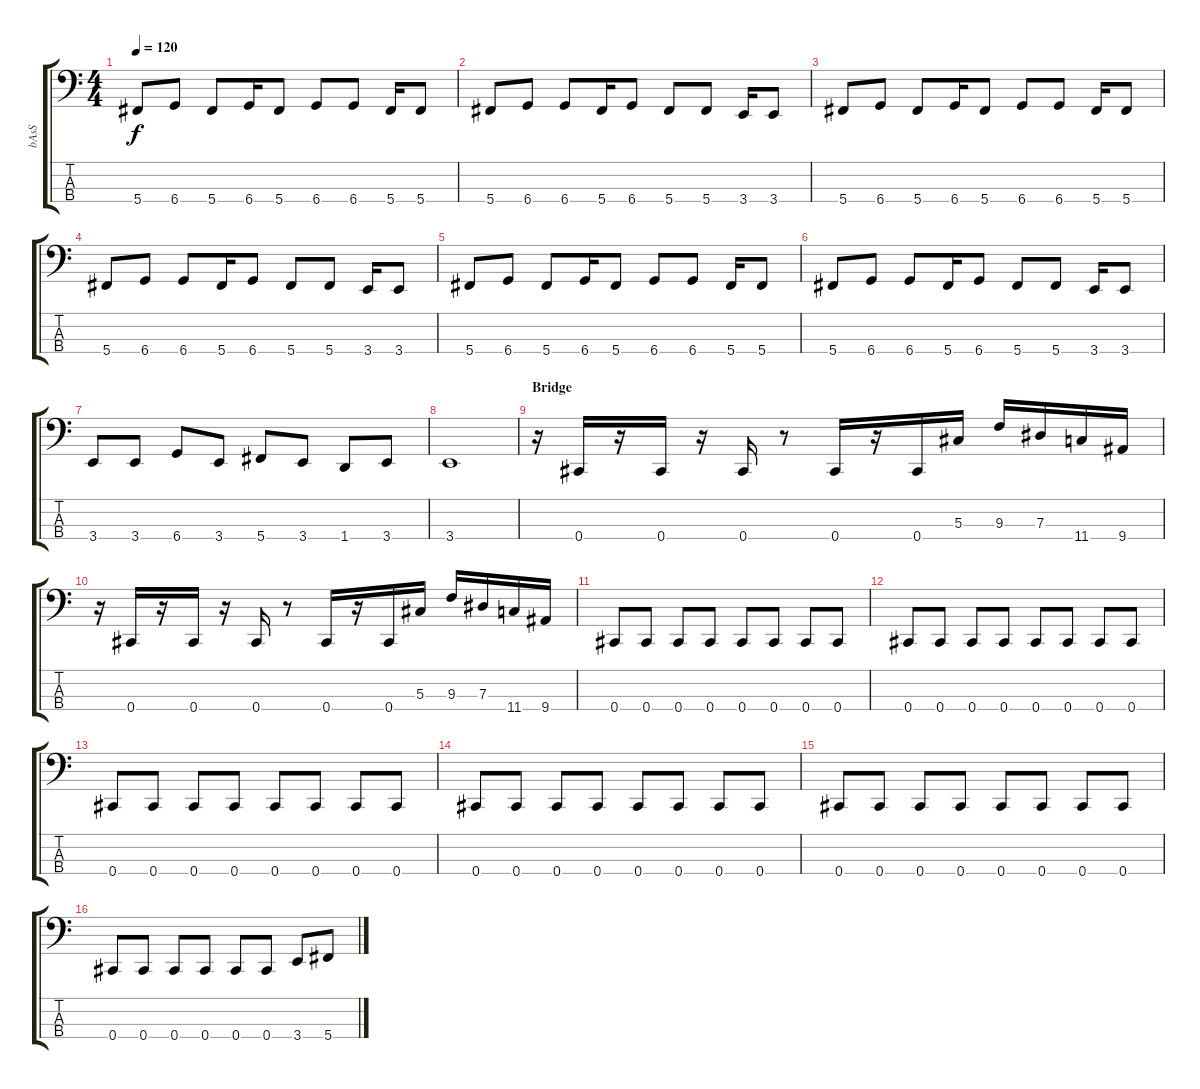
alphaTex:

\track ("bAsS" "bAsS") {instrument electricbasspick}
\staff {score tabs}
\tuning (Gb2 Db2 Ab1 Db1) {hide}
\ts (4 4)
\tempo 120
\clef f4
\ks c
5.4.8{dy f} 6.4.8 5.4.8 6.4.16 5.4.8 6.4.8 6.4.8 5.4.16 5.4.8 |
5.4.8 6.4.8 6.4.8 5.4.16 6.4.8 5.4.8 5.4.8 3.4.16 3.4.8 |
5.4.8 6.4.8 5.4.8 6.4.16 5.4.8 6.4.8 6.4.8 5.4.16 5.4.8 |
5.4.8 6.4.8 6.4.8 5.4.16 6.4.8 5.4.8 5.4.8 3.4.16 3.4.8 |
5.4.8 6.4.8 5.4.8 6.4.16 5.4.8 6.4.8 6.4.8 5.4.16 5.4.8 |
5.4.8 6.4.8 6.4.8 5.4.16 6.4.8 5.4.8 5.4.8 3.4.16 3.4.8 |
3.4.8 3.4.8 6.4.8 3.4.8 5.4.8 3.4.8 1.4.8 3.4.8 |
3.4.1 |
\section ("" "Bridge")
r.16 0.4.16 r.16 0.4.16 r.16 0.4.16 r.8 0.4.16 r.16 0.4.16 5.3.16 9.3.16 7.3.16 11.4.16 9.4.16 |
r.16 0.4.16 r.16 0.4.16 r.16 0.4.16 r.8 0.4.16 r.16 0.4.16 5.3.16 9.3.16 7.3.16 11.4.16 9.4.16 |
0.4.8 0.4.8 0.4.8 0.4.8 0.4.8 0.4.8 0.4.8 0.4.8 |
0.4.8 0.4.8 0.4.8 0.4.8 0.4.8 0.4.8 0.4.8 0.4.8 |
0.4.8 0.4.8 0.4.8 0.4.8 0.4.8 0.4.8 0.4.8 0.4.8 |
0.4.8 0.4.8 0.4.8 0.4.8 0.4.8 0.4.8 0.4.8 0.4.8 |
0.4.8 0.4.8 0.4.8 0.4.8 0.4.8 0.4.8 0.4.8 0.4.8 |
0.4.8 0.4.8 0.4.8 0.4.8 0.4.8 0.4.8 3.4.8 5.4.8
